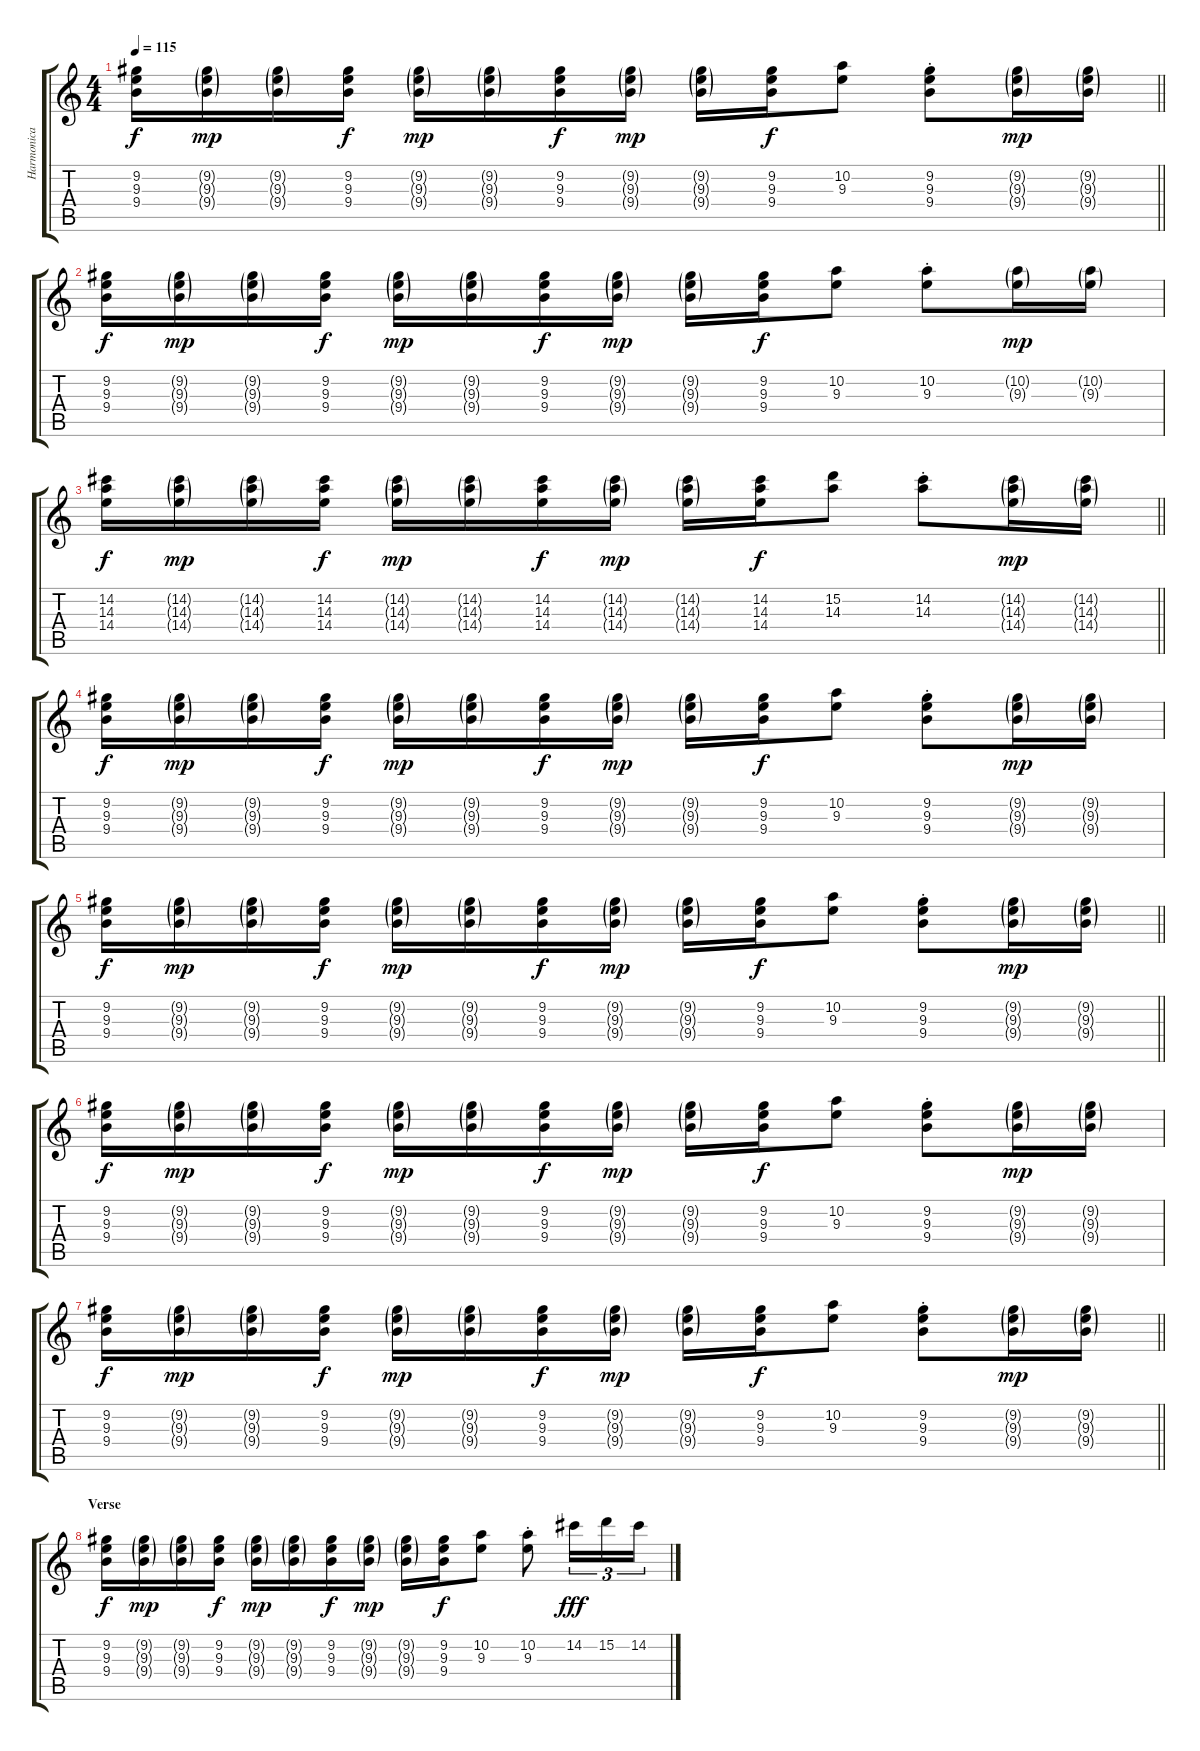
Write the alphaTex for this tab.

\track ("Harmonica" "Harmonica") {instrument distortionguitar}
\staff {score tabs}
\tuning (E4 B3 G3 D3 A2 E2) {hide}
\ts (4 4)
\tempo 115
\clef g2
\barLineRight lightlight
\ks c
(9.2 9.3 9.4).16{dy f} (9.2{g} 9.3{g} 9.4{g}).16{dy mp} (9.2{g} 9.3{g} 9.4{g}).16 (9.2 9.3 9.4).16{dy f} (9.2{g} 9.3{g} 9.4{g}).16{dy mp} (9.2{g} 9.3{g} 9.4{g}).16 (9.2 9.3 9.4).16{dy f} (9.2{g} 9.3{g} 9.4{g}).16{dy mp} (9.2{g} 9.3{g} 9.4{g}).16 (9.2 9.3 9.4).16{dy f} (10.2 9.3).8 (9.2{st} 9.3{st} 9.4{st}).8 (9.2{g} 9.3{g} 9.4{g}).16{dy mp} (9.2{g} 9.3{g} 9.4{g}).16 |
(9.2 9.3 9.4).16{dy f} (9.2{g} 9.3{g} 9.4{g}).16{dy mp} (9.2{g} 9.3{g} 9.4{g}).16 (9.2 9.3 9.4).16{dy f} (9.2{g} 9.3{g} 9.4{g}).16{dy mp} (9.2{g} 9.3{g} 9.4{g}).16 (9.2 9.3 9.4).16{dy f} (9.2{g} 9.3{g} 9.4{g}).16{dy mp} (9.2{g} 9.3{g} 9.4{g}).16 (9.2 9.3 9.4).16{dy f} (10.2 9.3).8 (10.2{st} 9.3{st}).8 (10.2{g} 9.3{g}).16{dy mp} (10.2{g} 9.3{g}).16 |
\barLineRight lightlight
(14.2 14.3 14.4).16{dy f} (14.2{g} 14.3{g} 14.4{g}).16{dy mp} (14.2{g} 14.3{g} 14.4{g}).16 (14.2 14.3 14.4).16{dy f} (14.2{g} 14.3{g} 14.4{g}).16{dy mp} (14.2{g} 14.3{g} 14.4{g}).16 (14.2 14.3 14.4).16{dy f} (14.2{g} 14.3{g} 14.4{g}).16{dy mp} (14.2{g} 14.3{g} 14.4{g}).16 (14.2 14.3 14.4).16{dy f} (15.2 14.3).8 (14.2{st} 14.3{st}).8 (14.2{g} 14.3{g} 14.4{g}).16{dy mp} (14.2{g} 14.3{g} 14.4{g}).16 |
(9.2 9.3 9.4).16{dy f} (9.2{g} 9.3{g} 9.4{g}).16{dy mp} (9.2{g} 9.3{g} 9.4{g}).16 (9.2 9.3 9.4).16{dy f} (9.2{g} 9.3{g} 9.4{g}).16{dy mp} (9.2{g} 9.3{g} 9.4{g}).16 (9.2 9.3 9.4).16{dy f} (9.2{g} 9.3{g} 9.4{g}).16{dy mp} (9.2{g} 9.3{g} 9.4{g}).16 (9.2 9.3 9.4).16{dy f} (10.2 9.3).8 (9.2{st} 9.3{st} 9.4{st}).8 (9.2{g} 9.3{g} 9.4{g}).16{dy mp} (9.2{g} 9.3{g} 9.4{g}).16 |
\barLineRight lightlight
(9.2 9.3 9.4).16{dy f} (9.2{g} 9.3{g} 9.4{g}).16{dy mp} (9.2{g} 9.3{g} 9.4{g}).16 (9.2 9.3 9.4).16{dy f} (9.2{g} 9.3{g} 9.4{g}).16{dy mp} (9.2{g} 9.3{g} 9.4{g}).16 (9.2 9.3 9.4).16{dy f} (9.2{g} 9.3{g} 9.4{g}).16{dy mp} (9.2{g} 9.3{g} 9.4{g}).16 (9.2 9.3 9.4).16{dy f} (10.2 9.3).8 (9.2{st} 9.3{st} 9.4{st}).8 (9.2{g} 9.3{g} 9.4{g}).16{dy mp} (9.2{g} 9.3{g} 9.4{g}).16 |
(9.2 9.3 9.4).16{dy f} (9.2{g} 9.3{g} 9.4{g}).16{dy mp} (9.2{g} 9.3{g} 9.4{g}).16 (9.2 9.3 9.4).16{dy f} (9.2{g} 9.3{g} 9.4{g}).16{dy mp} (9.2{g} 9.3{g} 9.4{g}).16 (9.2 9.3 9.4).16{dy f} (9.2{g} 9.3{g} 9.4{g}).16{dy mp} (9.2{g} 9.3{g} 9.4{g}).16 (9.2 9.3 9.4).16{dy f} (10.2 9.3).8 (9.2{st} 9.3{st} 9.4{st}).8 (9.2{g} 9.3{g} 9.4{g}).16{dy mp} (9.2{g} 9.3{g} 9.4{g}).16 |
\barLineRight lightlight
(9.2 9.3 9.4).16{dy f} (9.2{g} 9.3{g} 9.4{g}).16{dy mp} (9.2{g} 9.3{g} 9.4{g}).16 (9.2 9.3 9.4).16{dy f} (9.2{g} 9.3{g} 9.4{g}).16{dy mp} (9.2{g} 9.3{g} 9.4{g}).16 (9.2 9.3 9.4).16{dy f} (9.2{g} 9.3{g} 9.4{g}).16{dy mp} (9.2{g} 9.3{g} 9.4{g}).16 (9.2 9.3 9.4).16{dy f} (10.2 9.3).8 (9.2{st} 9.3{st} 9.4{st}).8 (9.2{g} 9.3{g} 9.4{g}).16{dy mp} (9.2{g} 9.3{g} 9.4{g}).16 |
\section ("" "Verse")
(9.2 9.3 9.4).16{dy f} (9.2{g} 9.3{g} 9.4{g}).16{dy mp} (9.2{g} 9.3{g} 9.4{g}).16 (9.2 9.3 9.4).16{dy f} (9.2{g} 9.3{g} 9.4{g}).16{dy mp} (9.2{g} 9.3{g} 9.4{g}).16 (9.2 9.3 9.4).16{dy f} (9.2{g} 9.3{g} 9.4{g}).16{dy mp} (9.2{g} 9.3{g} 9.4{g}).16 (9.2 9.3 9.4).16{dy f} (10.2 9.3).8 (10.2{st} 9.3{st}).8 14.2.16{tu (3 2) dy fff} 15.2.16{tu (3 2)} 14.2.16{tu (3 2)}
